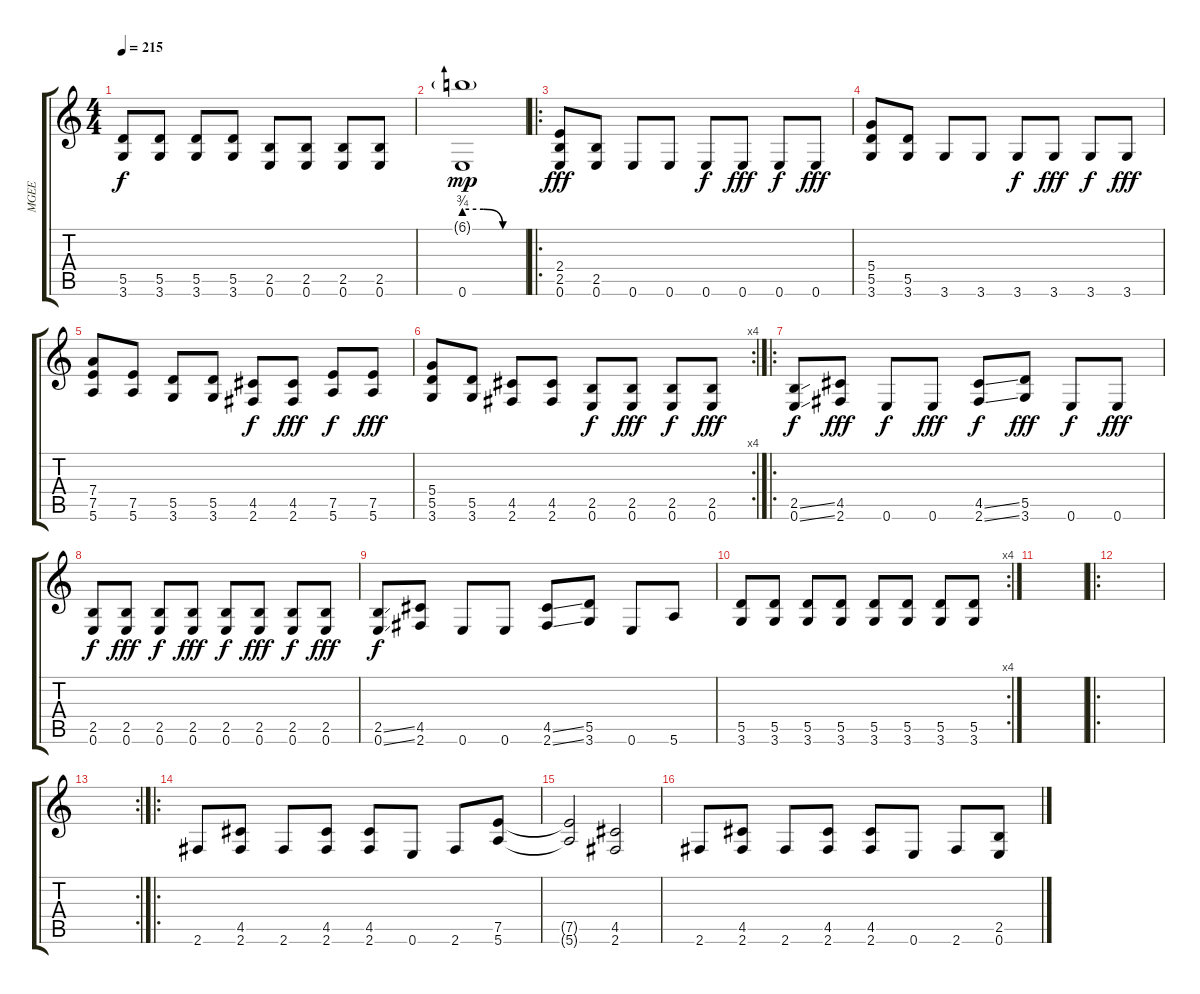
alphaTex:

\track ("MGEE" "MGEE") {instrument distortionguitar}
\staff {score tabs}
\tuning (E4 B3 G3 D3 A2 E2) {hide}
\ts (4 4)
\tempo 215
\clef g2
\ks c
(5.5 3.6).8{dy f} (5.5 3.6).8 (5.5 3.6).8 (5.5 3.6).8 (2.5 0.6).8 (2.5 0.6).8 (2.5 0.6).8 (2.5 0.6).8 |
(6.1{be (custom 0 3 20 3 40 0 60 0) g} 0.6).1{dy mp} |
\ro
(2.4 2.5 0.6).8{dy fff} (2.5 0.6).8 0.6.8 0.6.8 0.6.8{dy f} 0.6.8{dy fff} 0.6.8{dy f} 0.6.8{dy fff} |
(5.4 5.5 3.6).8 (5.5 3.6).8 3.6.8 3.6.8 3.6.8{dy f} 3.6.8{dy fff} 3.6.8{dy f} 3.6.8{dy fff} |
(7.4 7.5 5.6).8 (7.5 5.6).8 (5.5 3.6).8 (5.5 3.6).8 (4.5 2.6).8{dy f} (4.5 2.6).8{dy fff} (7.5 5.6).8{dy f} (7.5 5.6).8{dy fff} |
\rc 4
(5.4 5.5 3.6).8 (5.5 3.6).8 (4.5 2.6).8 (4.5 2.6).8 (2.5 0.6).8{dy f} (2.5 0.6).8{dy fff} (2.5 0.6).8{dy f} (2.5 0.6).8{dy fff} |
\ro
(2.5{ss} 0.6{ss}).8{dy f} (4.5 2.6).8{dy fff} 0.6.8{dy f} 0.6.8{dy fff} (4.5{ss} 2.6{ss}).8{dy f} (5.5 3.6).8{dy fff} 0.6.8{dy f} 0.6.8{dy fff} |
(2.5 0.6).8{dy f} (2.5 0.6).8{dy fff} (2.5 0.6).8{dy f} (2.5 0.6).8{dy fff} (2.5 0.6).8{dy f} (2.5 0.6).8{dy fff} (2.5 0.6).8{dy f} (2.5 0.6).8{dy fff} |
(2.5{ss} 0.6{ss}).8{dy f} (4.5 2.6).8 0.6.8 0.6.8 (4.5{ss} 2.6{ss}).8 (5.5 3.6).8 0.6.8 5.6.8 |
\rc 4
(5.5 3.6).8 (5.5 3.6).8 (5.5 3.6).8 (5.5 3.6).8 (5.5 3.6).8 (5.5 3.6).8 (5.5 3.6).8 (5.5 3.6).8 |
|
\ro
|
\rc 2
|
\ro
2.6.8 (4.5 2.6).8 2.6.8 (4.5 2.6).8 (4.5 2.6).8 0.6.8 2.6.8 (7.5 5.6).8 |
(7.5{t} 5.6{t}).2 (4.5 2.6).2 |
2.6.8 (4.5 2.6).8 2.6.8 (4.5 2.6).8 (4.5 2.6).8 0.6.8 2.6.8 (2.5 0.6).8
